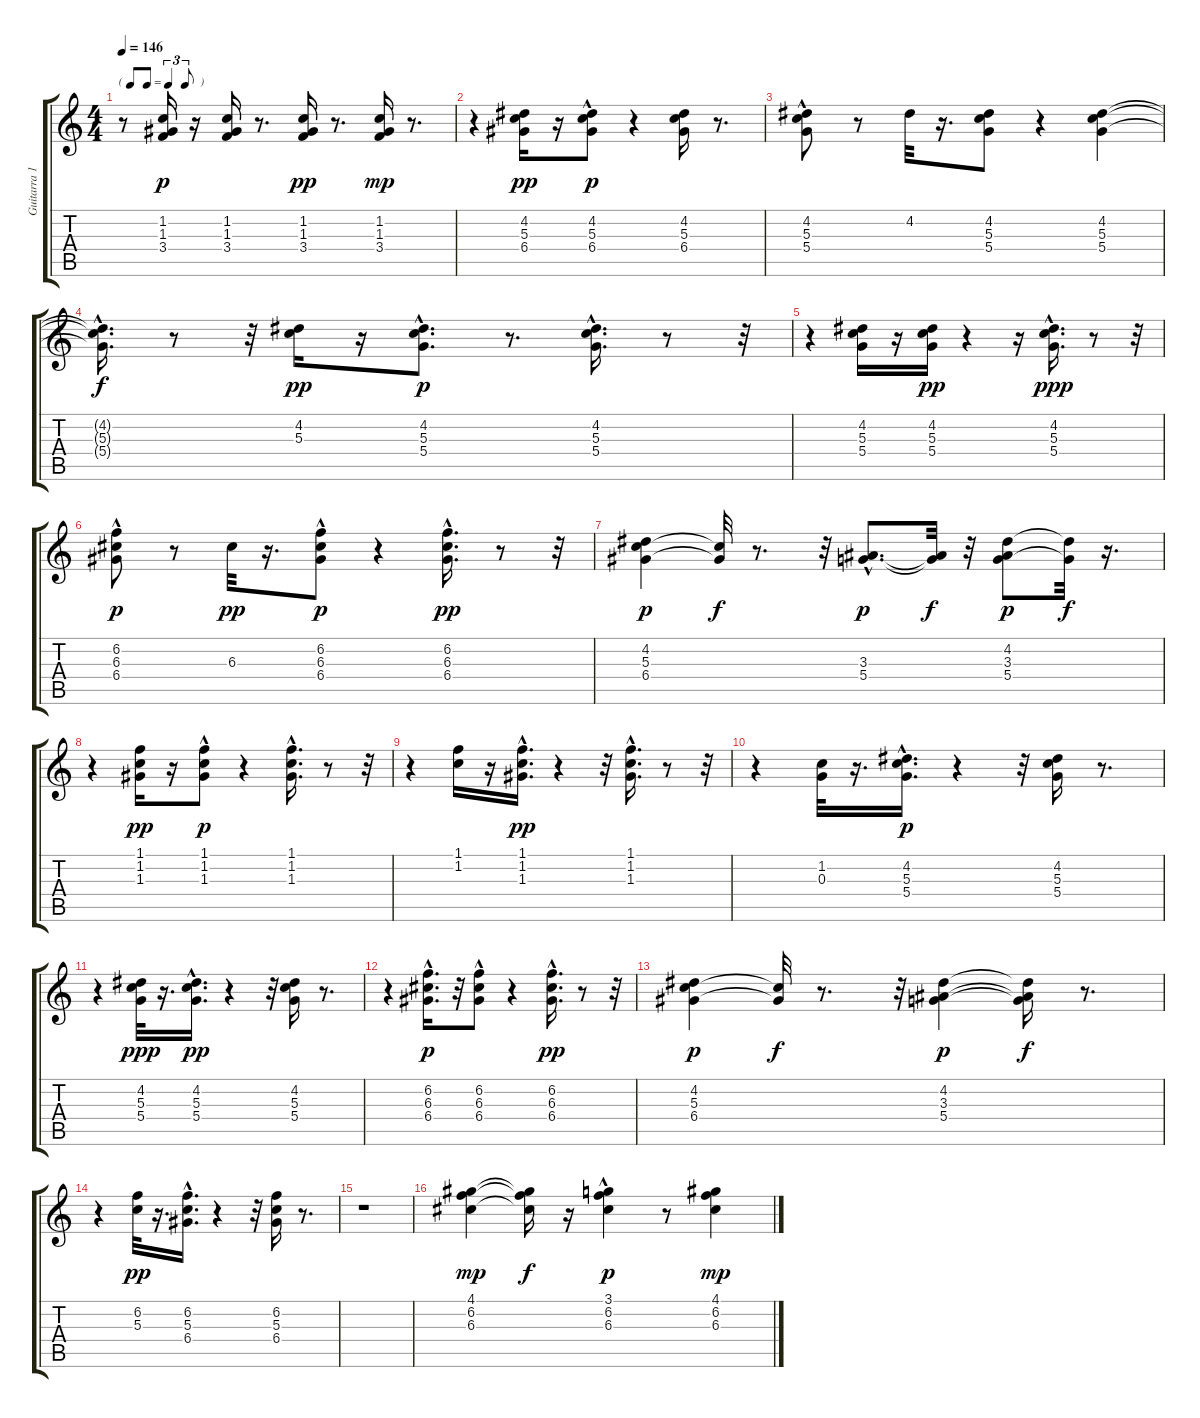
\track ("Guitarra 1" "Guitarra 1") {instrument acousticguitarnylon}
\staff {score tabs}
\tuning (E4 B3 G3 D3 A2 E2) {hide}
\ts (4 4)
\tf triplet8th
\tempo 146
\clef g2
\ks c
r.8{dy p} (1.2 1.3 3.4).16 r.16 (1.2 1.3 3.4).16 r.8{d} (1.2 1.3 3.4).16{dy pp} r.8{d} (1.2 1.3 3.4).16{dy mp} r.8{d} |
r.4 (4.2 5.3 6.4).16{dy pp} r.16 (4.2{hac} 5.3 6.4{hac}).8{dy p} r.4 (4.2 5.3 6.4).16 r.8{d} |
(4.2 5.3{hac} 5.4{hac}).8 r.8 4.2.32 r.16{d} (4.2 5.3 5.4).8 r.4 (4.2 5.3 5.4).4 |
(4.2{hac t} 5.3{hac t} 5.4{hac t}).16{d dy f} r.8 r.32 (4.2 5.3).16{dy pp} r.16 (4.2 5.3 5.4{hac}).8{d dy p} r.8{d} (4.2{hac} 5.3 5.4).16{d} r.8 r.32 |
r.4 (4.2 5.3 5.4).16 r.16 (4.2 5.3 5.4).16{dy pp} r.4 r.16 (4.2{hac} 5.3 5.4).16{d dy ppp} r.8 r.32 |
(6.2 6.3{hac} 6.4{hac}).8{dy p} r.8 6.3.32{dy pp} r.16{d} (6.2 6.3 6.4{hac}).8{dy p} r.4 (6.2{hac} 6.3 6.4{hac}).16{d dy pp} r.8 r.32 |
(4.2 5.3 6.4).4{dy p} (5.3{t} 6.4{t}).32{dy f} r.8{d} r.32 (3.3{hac} 5.4{hac}).8{d dy p} (3.3{t} 5.4{t}).32{dy f} r.32 (4.2 3.3 5.4).8{dy p} (4.2{t} 5.4{t}).32{dy f} r.16{d} |
r.4 (1.1 1.2 1.3).16{dy pp} r.16 (1.1 1.2{hac} 1.3{hac}).8{dy p} r.4 (1.1{hac} 1.2 1.3).16{d} r.8 r.32 |
r.4 (1.1 1.2).16 r.16 (1.1{hac} 1.2{hac} 1.3).16{d dy pp} r.4 r.32 (1.1{hac} 1.2 1.3).16{d} r.8 r.32 |
r.4 (1.2 0.3).32 r.16{d} (4.2{hac} 5.3{hac} 5.4{hac}).16{d dy p} r.4 r.32 (4.2 5.3 5.4).16 r.8{d} |
r.4 (4.2 5.3 5.4).32{dy ppp} r.16{d} (4.2{hac} 5.3{hac} 5.4{hac}).16{d dy pp} r.4 r.32 (4.2 5.3 5.4).16 r.8{d} |
r.4 (6.2{hac} 6.3 6.4).16{d dy p} r.32 (6.2 6.3{hac} 6.4{hac}).8 r.4 (6.2{hac} 6.3 6.4).16{d dy pp} r.8 r.32 |
(4.2 5.3 6.4).4{dy p} (5.3{t} 6.4{t}).32{dy f} r.8{d} r.32 (4.2 3.3 5.4).4{dy p} (4.2{t} 3.3{t} 5.4{t}).16{dy f} r.8{d} |
r.4 (6.2 5.3).32{dy pp} r.16{d} (6.2{hac} 5.3 6.4).16{d} r.4 r.32 (6.2 5.3 6.4).16 r.8{d} |
r.1 |
(4.1 6.2 6.3).4{dy mp} (4.1{t} 6.2{t} 6.3{t}).16{dy f} r.16 (3.1 6.2{hac} 6.3{hac}).4{dy p} r.8 (4.1 6.2 6.3).4{dy mp}
